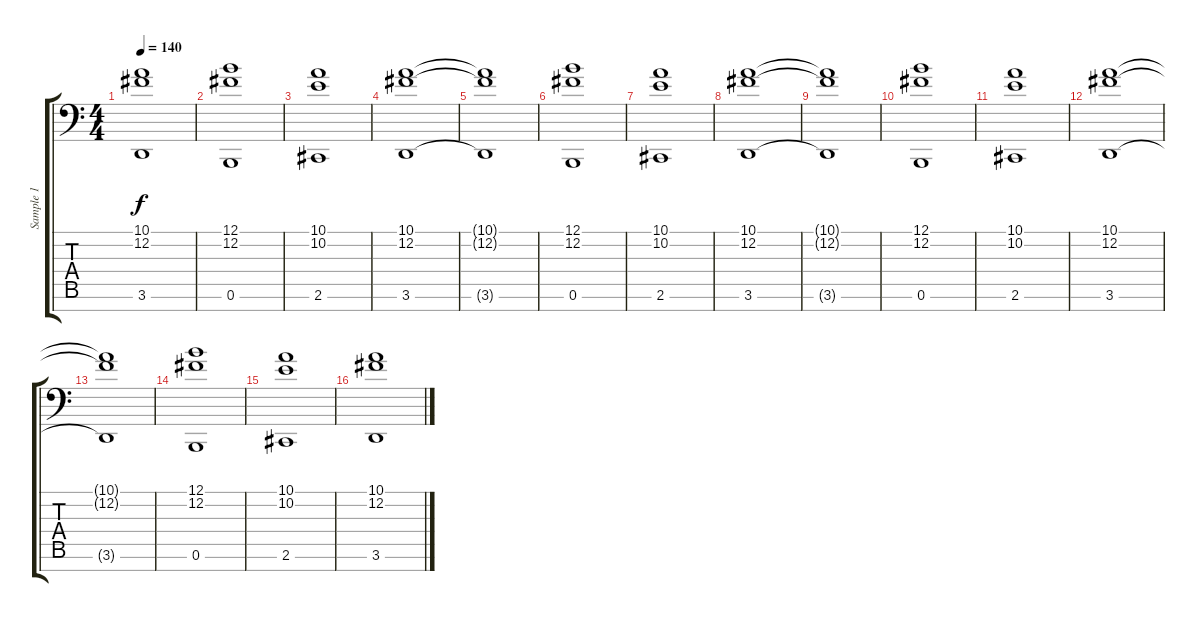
\track ("Sample 1" "Sample 1") {instrument stringensemble2}
\staff {score tabs}
\tuning (B3 Gb3 D3 A2 E2 B1 Gb1) {hide}
\ts (4 4)
\tempo 140
\clef f4
\ks c
(10.1{t} 12.2{t} 3.6{t}).1{dy f} |
(12.1 12.2 0.6).1 |
(10.1 10.2 2.6).1 |
(10.1 12.2 3.6).1 |
(10.1{t} 12.2{t} 3.6{t}).1 |
(12.1 12.2 0.6).1 |
(10.1 10.2 2.6).1 |
(10.1 12.2 3.6).1 |
(10.1{t} 12.2{t} 3.6{t}).1 |
(12.1 12.2 0.6).1 |
(10.1 10.2 2.6).1 |
(10.1 12.2 3.6).1 |
(10.1{t} 12.2{t} 3.6{t}).1 |
(12.1 12.2 0.6).1 |
(10.1 10.2 2.6).1 |
(10.1 12.2 3.6).1
